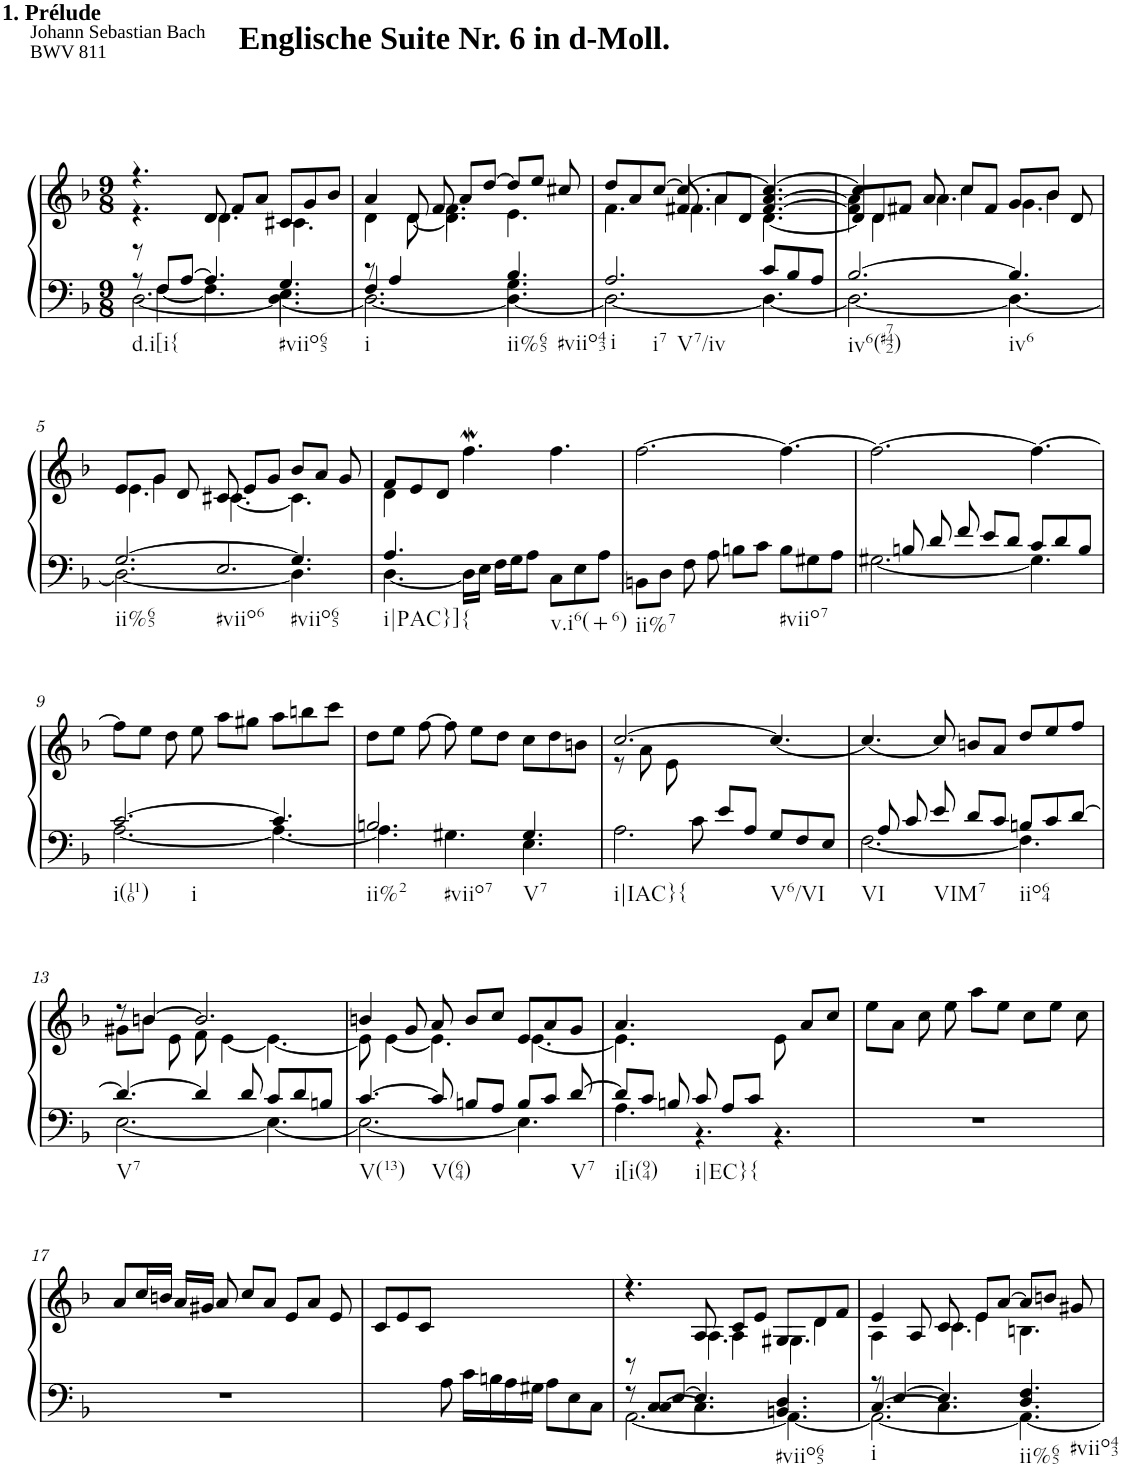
**kern	**kern
*part1	*part1
*staff2	*staff1
*I"Midi_2	*
*clefF4	*clefG2
*k[b-]	*k[b-]
*F:	*F:
*M9/8	*M9/8
=1	=1
*^	*^
*	*^	*	*^
!	!	!	!LO:TX:a:t=Johann Sebastian Bach	!	!
!	!	!	!LO:TX:a:t=BWV 811	!	!
!LO:TX:b:t=d.i[i{	!	!	!	!	!
8r	8r	[2.D\	4.r	4.r	1ryy
8F/L	[4F\	.	.	.	.
[8A/J	.	.	.	.	.
!	!	!	!LO:TX:a:B:t=1. Prélude	!	!
4.A/]	4.F\]	.	8d/	4.d\	.
.	.	.	8f/L	.	.
.	.	.	8a/J	.	.
!LO:TX:b:t=#viio65	!	!	!	!	!
4.G/	4.E\	4.D\_	8c#X/L	4.c#\	.
.	.	.	8g/	.	.
.	.	.	8b-/J	.	8ryy
=2	=2	=2	=2	=2	=2
!	!	!	!LO:TX:a:B:t=Englische Suite Nr. 6 in d-Moll.	!	!
!LO:TX:b:t=i	!	!	!	!	!
8r	4.F/	2.D\_	4a/	4d\	4.ryy
4A/	.	.	.	.	.
.	.	.	8d/	[8d\	.
4.ryy	4.ryy	.	8f/	4.d\]	4.f\
.	.	.	8a/L	.	.
.	.	.	[8dd/J	.	.
!LO:TX:b:t=ii%65	!	!	!	!	!
!LO:TX:b:t=#viio43	!	!	!	!	!
4.B-/	4.G\	4.D\_	8dd/L]	4.e\	4.ryy
.	.	.	8ee/J	.	.
.	.	.	8cc#X/	.	.
=3	=3	=3	=3	=3	=3
*	*	*	*	*	*^
!LO:TX:b:t=i	!	!	!	!	!	!
!LO:TX:b:t=i7	!	!	!	!	!	!
!LO:TX:b:t=V7/iv	!	!	!	!	!	!
2.A/	4.ryy	2.D\_	8dd/L	4.f\	4.ryy	2ryy
.	.	.	8a/	.	.	.
.	.	.	[8cc/J	.	.	.
.	8ryy	.	4.cc/_	4.f#X\	8f#/	.
.	4ryy	.	.	.	8a/L	4a\
.	.	.	.	.	8d/J	.
8c/L	4.ryy	4.D\_	4.cc/_	[4.f#/ [4.a/	[4.d\	4.ryy
8B-/	.	.	.	.	.	.
8A/J	.	.	.	.	.	.
=4	=4	=4	=4	=4	=4	=4
!LO:TX:b:t=iv6(#742)	!	!	!	!	!	!
[2.B-/	8ryy	2.D\_	4cc/]	4f#\] 4a\]	8d/L]	8ryy
.	4ryy	.	.	.	8d/	4d\
.	.	.	8ryy	8ryy	8f#X/J	.
.	4.ryy	.	8a/	4.a\	8ryy	2.ryy
.	.	.	8cc/L	.	4cc\	.
.	.	.	8f#/J	.	.	.
!LO:TX:b:t=iv6	!	!	!	!	!	!
4.B-/]	4.ryy	4.D\_	8g/L	4.g\	8ryy	.
.	.	.	8b-/J	.	4b-\	.
.	.	.	8d/	.	.	.
*	*	*	*	*	*v	*v
!!LO:LB:g=z
=5	=5	=5	=5	=5	=5
!LO:TX:b:t=ii%65	!	!	!	!	!
!LO:TX:b:t=#viio6	!	!	!	!	!
[2.G/	4.ryy	2.D\_	8e/L	4.e\	8ryy
.	.	.	8g/J	.	4g\
.	.	.	8d/	.	.
.	2.E/	.	8c#X/	[4.c#\	4.ryy
.	.	.	8e/L	.	.
.	.	.	8g/J	.	.
!LO:TX:b:t=#viio65	!	!	!	!	!
4.G/]	.	4.D\]	8b-/L	4.c#\]	4.ryy
.	.	.	8a/J	.	.
.	.	.	8g/	.	.
=6	=6	=6	=6	=6	=6
!LO:TX:b:t=i|PAC}]	!	!	!	!	!
4.A/	[4.D\	1ryy	8f/L	4d\	1ryy
.	.	.	8e/	.	.
.	.	.	8d/J	8ryy	.
!LO:TX:b:t={	!	!	!	!	!
!LO:TX:b:t=v.i6(+6)	!	!	!	!	!
2.ryy	16D\LL]	.	4.ffw\	4.ryy	.
.	16E\JJ	.	.	.	.
.	16F\LL	.	.	.	.
.	16G\J	.	.	.	.
.	8A\J	.	.	.	.
.	8C\L	.	4.ff\	4.ryy	.
.	8E\	.	.	.	.
.	8A\J	8ryy	.	.	8ryy
=7	=7	=7	=7	=7	=7
!LO:TX:b:t=ii%7	!	!	!	!	!
!LO:TX:b:t=#viio7	!	!	!	!	!
*	*v	*v	*	*	*
*	*	*	*v	*v
1ryy	8BBn\L	[2.ff\	1ryy
.	8D\J	.	.
.	8F\	.	.
.	8A\	.	.
.	8Bn\L	.	.
.	8c\J	.	.
.	8B\L	4.ff\_	.
.	8G#X\	.	.
8ryy	8A\J	.	8ryy
=8	=8	=8	=8
8ryy	[2.G#X\	2.ff\_	1ryy
8Bn/	.	.	.
8d/	.	.	.
8f/	.	.	.
8e/L	.	.	.
8d/J	.	.	.
8c/L	4.G#\]	4.ff\_	.
8d/	.	.	.
8B/J	.	.	8ryy
!!LO:LB:g=z	!!
=9	=9	=9	=9
!LO:TX:b:t=i(116)	!	!	!
!LO:TX:b:t=i	!	!	!
[2.c/	[2.A\	8ff\L]	1ryy
.	.	8ee\J	.
.	.	8dd\	.
.	.	8ee\	.
.	.	8aa\L	.
.	.	8gg#X\J	.
4.c/]	4.A\_	8aa\L	.
.	.	8bbn\	.
.	.	8ccc\J	8ryy
=10	=10	=10	=10
!LO:TX:b:t=ii%2	!	!	!
!LO:TX:b:t=#viio7	!	!	!
2.Bn/	4.A\]	8dd\L	1ryy
.	.	8ee\J	.
.	.	[8ff\	.
.	4.G#X\	8ff\]	.
.	.	8ee\L	.
.	.	8dd\J	.
!LO:TX:b:t=V7	!	!	!
4.G#/	4.E\	8cc\L	.
.	.	8dd\	.
.	.	8bn\J	8ryy
=11	=11	=11	=11
*	*^	*	*
!LO:TX:b:t=i|IAC}{	!	!	!	!
4.ryy	2.ryy	2.A\	[2.cc/	8r
.	.	.	.	8a\
.	.	.	.	8e\
8c\	.	.	.	4.ryy
8e/L	.	.	.	.
8A/J	.	.	.	.
!LO:TX:b:t=V6/VI	!	!	!	!
4.ryy	8G/L	4.ryy	4.cc/_	4.ryy
.	8F/	.	.	.
.	8E/J	.	.	.
*	*v	*v	*	*
=12	=12	=12	=12
!LO:TX:b:t=VI	!	!	!
8ryy	[2.F\	4.cc/_	1ryy
8A/	.	.	.
8c/	.	.	.
!LO:TX:b:t=VIM7	!	!	!
8e/	.	8cc/]	.
8d/L	.	8bn/L	.
8c/J	.	8a/J	.
!LO:TX:b:t=iio64	!	!	!
8Bn/L	4.F\]	8dd/L	.
8c/	.	8ee/	.
[8d/J	.	8ff/J	8ryy
!!LO:LB:g=z	!!
=13	=13	=13	=13
!LO:TX:b:t=V7	!	!	!
4.d/_	[2.E\	8r	8g#X\L
.	.	[4bn/	8b\J
.	.	.	8e\
4d/]	.	2.b/]	8f\
.	.	.	[4e\
8d/	.	.	.
8c/L	4.E\_	.	4.e\_
8d/	.	.	.
8Bn/J	.	.	.
=14	=14	=14	=14
!LO:TX:b:t=V(13)	!	!	!
[4.c/	2.E\_	4bn/	8e\]
.	.	.	[4e\
.	.	8g/	.
!LO:TX:b:t=V(64)	!	!	!
8c/]	.	8a/	4.e\]
8Bn/L	.	8b/L	.
8A/J	.	8cc/J	.
8B/L	4.E\]	8e/L	[4.e\
8c/J	.	8a/	.
!LO:TX:b:t=V7	!	!	!
[8d/	.	8g/J	.
=15	=15	=15	=15
!LO:TX:b:t=i[i(94)	!	!	!
8d/L]	4.A\	4.a/	4.e\]
8c/J	.	.	.
8Bn/	.	.	.
!LO:TX:b:t=i|EC}{	!	!	!
8c/	4.r	2ryy	4.ryy
8A/L	.	.	.
8c/J	.	.	.
4.ryy	4.r	.	8e\
.	.	8a/L	4ryy
.	.	8cc/J	.
*v	*v	*	*
*	*v	*v
=16	=16
8%9r	8ee\L
.	8a\J
.	8cc\
.	8ee\
.	8aa\L
.	8ee\J
.	8cc\L
.	8ee\J
.	8cc\
!!LO:LB:g=z
=17	=17
8%9r	8a/L
.	16cc/L
.	16bn/JJ
.	16a/LL
.	16g#X/JJ
.	8a/
.	8cc/L
.	8a/J
.	8e/L
.	8a/J
.	8e/
=18	=18
4.ryy	8c/L
.	8e/
.	8c/J
8A\	2.ryy
16c\LL	.
16Bn\	.
16A\	.
16G#X\JJ	.
8A\L	.
8E\	.
8C\J	.
=19	=19
*^	*^
*	*^	*	*^
8r	8r	[2.AA\	4.r	4ryy	4.r
8C/L	[4C/	.	.	.	.
[8E/J	.	.	.	4ryy	.
4.E/]	4.C\]	.	8A/	.	4.A\
.	.	.	8c/L	4A\	.
.	.	.	8e/J	.	.
!LO:TX:b:t=#viio65	!	!	!	!	!
4.D/	4.BBn/	4.AA\_	8G#X/L	8ryy	4.G#\
.	.	.	8d/	4d\	.
.	.	.	8f/J	.	.
=20	=20	=20	=20	=20	=20
!LO:TX:b:t=i	!	!	!	!	!
8r	[4.C/	2.AA\_	4e/	4A\	2ryy
[4E/	.	.	.	.	.
.	.	.	8A/	8ryy	.
4.E/]	4.C\]	.	8c/	4.c\	.
.	.	.	8e/L	.	4e\
.	.	.	[8a/J	.	.
!LO:TX:b:t=ii%65	!	!	!	!	!
!LO:TX:b:t=#viio43	!	!	!	!	!
4.F/	4.D/	4.AA\_	8a/L]	4.Bn\	4.ryy
.	.	.	8bn/J	.	.
.	.	.	8g#X/	.	.
*v	*v	*v	*	*	*
*	*v	*v	*v
=	=
*-	*-
